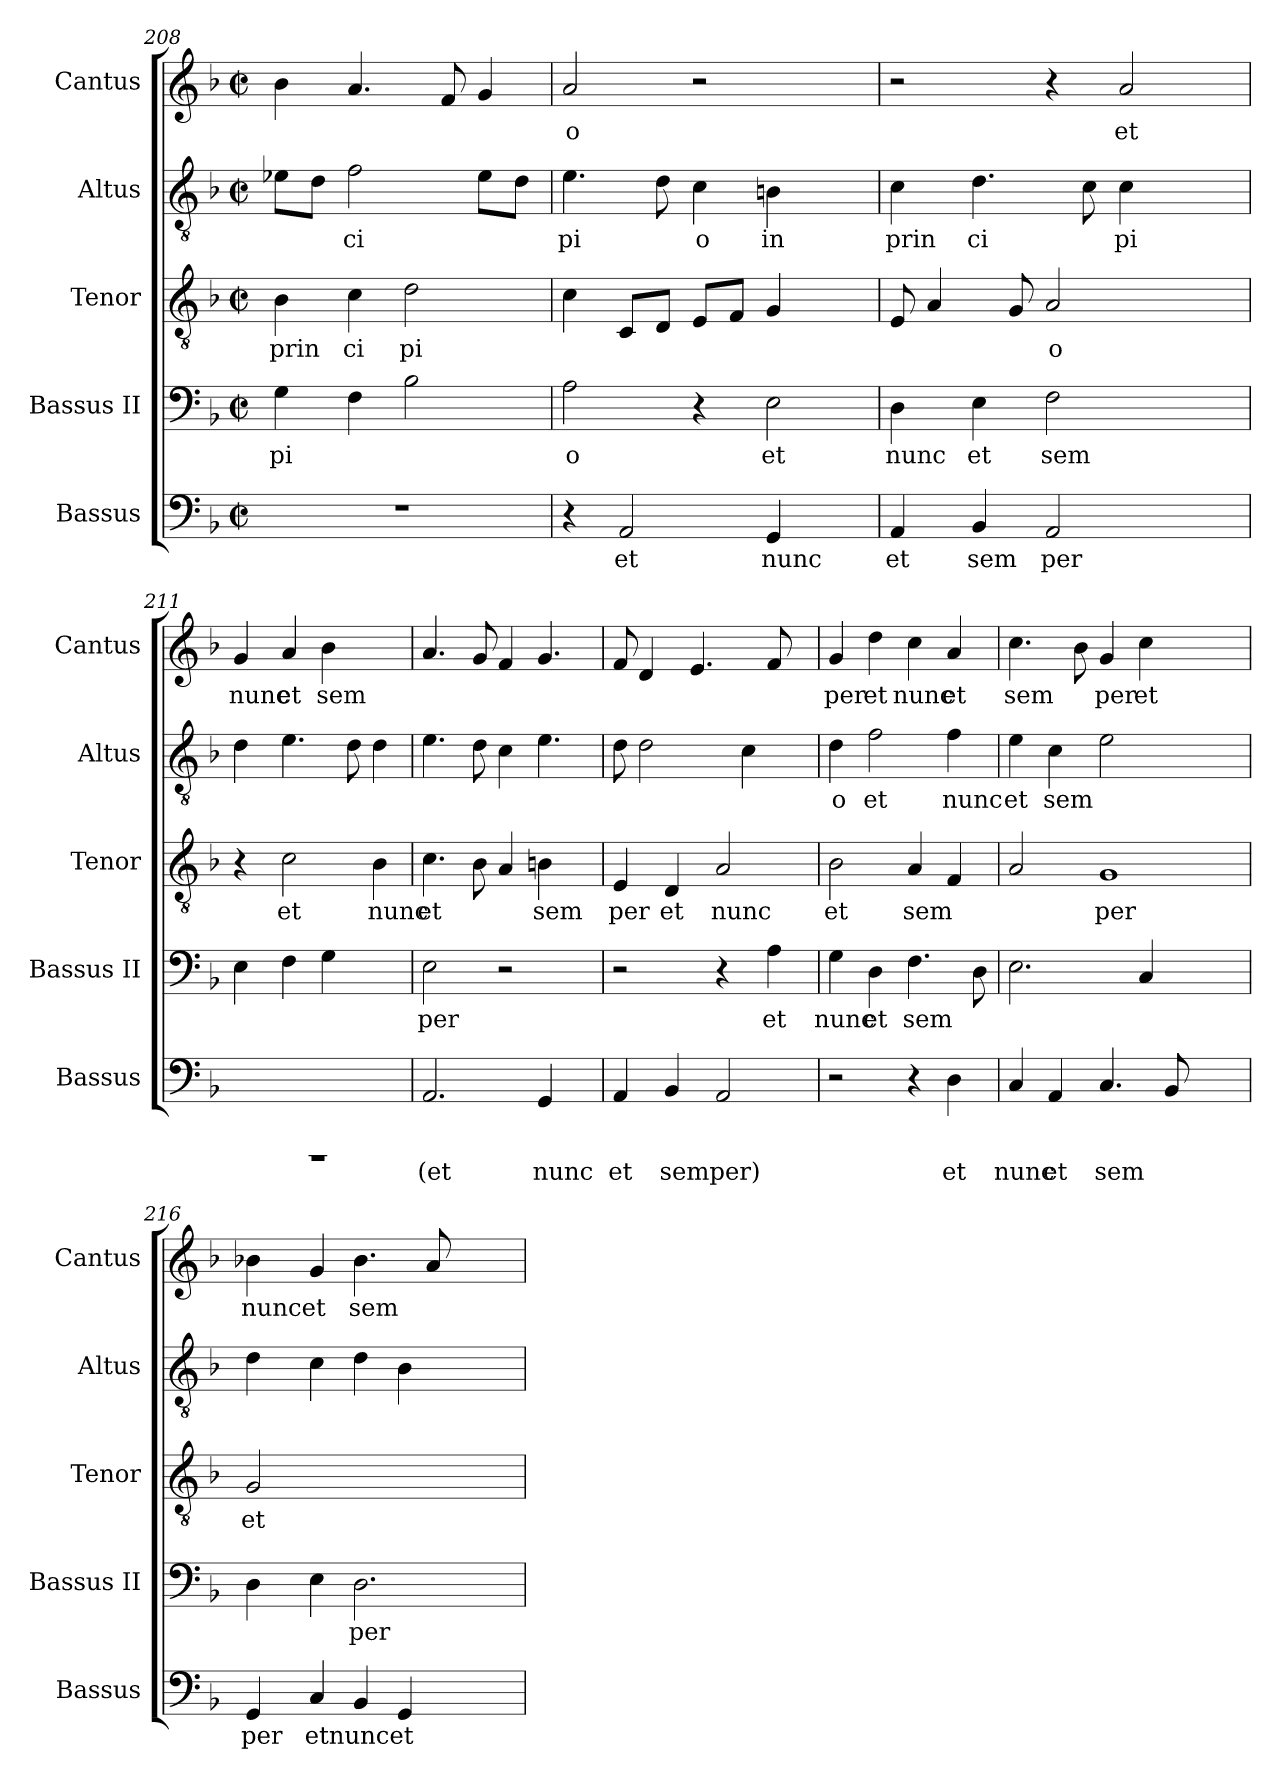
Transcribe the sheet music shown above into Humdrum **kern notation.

**kern	**text	**kern	**text	**kern	**text	**kern	**text	**kern	**text
*part5	*part5	*part4	*part4	*part3	*part3	*part2	*part2	*part1	*part1
*staff5	*staff5	*staff4	*staff4	*staff3	*staff3	*staff2	*staff2	*staff1	*staff1
*I"Bassus	*	*I"Bassus II	*	*I"Tenor	*	*I"Altus	*	*I"Cantus	*
*I'Bassus	*	*I'Bassus II	*	*I'Tenor	*	*I'Altus	*	*I'Cantus	*
*clefF4	*	*clefF4	*	*clefGv2	*	*clefGv2	*	*clefG2	*
*k[b-]	*	*k[b-]	*	*k[b-]	*	*k[b-]	*	*k[b-]	*
*F:	*	*F:	*	*F:	*	*F:	*	*F:	*
*M2/2	*	*M2/2	*	*M2/2	*	*M2/2	*	*M2/2	*
*met(c|)	*	*met(c|)	*	*met(c|)	*	*met(c|)	*	*met(c|)	*
=208	=208	=208	=208	=208	=208	=208	=208	=208	=208
!	!	!	!LO:LY:b:cj	!	!LO:LY:b:cj	!	!	!	!
1r	.	4G\	pi	4B-\	prin	8e-\L	.	4b-\	.
.	.	.	.	.	.	8d\J	.	.	.
!	!	!	!	!	!LO:LY:b:cj	!	!LO:LY:b:cj	!	!
.	.	4F\	.	4c\	ci	2f\	ci	4.a/	.
!	!	!	!	!	!LO:LY:b:cj	!	!	!	!
.	.	2B-\	.	2d\	pi	.	.	.	.
.	.	.	.	.	.	.	.	8f/	.
.	.	.	.	.	.	8e-\L	.	4g/	.
.	.	.	.	.	.	8d\J	.	.	.
=209	=209	=209	=209	=209	=209	=209	=209	=209	=209
!	!	!	!LO:LY:b:cj	!	!	!	!LO:LY:b:cj	!	!LO:LY:b:cj
4r	.	2A\	o	4c\	.	4.e\	pi	2a/	o
!	!LO:LY:b:cj	!	!	!	!	!	!	!	!
2AA/	et	.	.	8C/L	.	.	.	.	.
.	.	.	.	8D/J	.	8d\	.	.	.
!	!	!	!	!	!	!	!LO:LY:b:cj	!	!
.	.	4r	.	8E/L	.	4c\	o	2r	.
.	.	.	.	8F/J	.	.	.	.	.
!	!LO:LY:b:cj	!	!LO:LY:b:cj	!	!	!	!LO:LY:b:cj	!	!
4GG/	nunc	2E\	et	4G/	.	4B\	in	.	.
4ryy	.	.	.	4ryy	.	4ryy	.	4ryy	.
!!LO:LB:g=z
=210	=210	=210	=210	=210	=210	=210	=210	=210	=210
!	!LO:LY:b:cj	!	!LO:LY:b:cj	!	!	!	!LO:LY:b:cj	!	!
*	*	*	*	*^	*	*	*	*	*
4AA/	et	4D\	nunc	8E/	8ryy	.	4c\	prin	2r	.
.	.	.	.	4A/	64ryy	.	.	.	.	.
.	.	.	.	.	1ryy	.	.	.	.	.
!	!LO:LY:b:cj	!	!LO:LY:b:cj	!	!	!	!	!LO:LY:b:cj	!	!
4BB-/	sem	4E\	et	.	.	.	4.d\	ci	.	.
.	.	.	.	8G/	.	.	.	.	.	.
!	!LO:LY:b:cj	!	!LO:LY:b	!	!	!LO:LY:b:cj	!	!	!	!
2AA/	per	2F\	sem	2A/	.	o	.	.	4r	.
.	.	.	.	.	.	.	8c\	.	.	.
!	!	!	!	!	!	!	!	!LO:LY:b:cj	!	!LO:LY:b:cj
.	.	.	.	.	.	.	4c\	pi	2a/	et
4ryy	.	4ryy	.	4ryy	.	.	4ryy	.	.	.
.	.	.	.	.	16..ryy	.	.	.	.	.
=211	=211	=211	=211	=211	=211	=211	=211	=211	=211	=211
!LO:N:vis=1	!	!	!	!	!	!	!	!	!	!LO:LY:b:cj
*	*	*	*	*v	*v	*	*	*	*	*
1rEEE	.	4E\	.	4r	.	4d\	.	4g/	nunc
!	!	!	!	!	!LO:LY:b:cj	!	!	!	!LO:LY:b:cj
.	.	4F\	.	2c\	et	4.e\	.	4a/	et
!	!	!	!	!	!	!	!	!	!LO:LY:b
.	.	4G\	.	.	.	.	.	4b-\	sem
.	.	.	.	.	.	8d\	.	.	.
!	!	!	!	!	!LO:LY:b:cj	!	!	!	!
.	.	4ryy	.	4B-\	nunc	4d\	.	4ryy	.
=212	=212	=212	=212	=212	=212	=212	=212	=212	=212
!	!LO:LY:b:cj	!	!LO:LY:b:cj	!	!LO:LY:b:cj	!	!	!	!
2.AA/	(et	2E\	per	4.c\	et	4.e\	.	4.a/	.
.	.	.	.	8B-\	.	8d\	.	8g/	.
.	.	2r	.	4A/	.	4c\	.	4f/	.
!	!LO:LY:b:cj	!	!	!	!LO:LY:b:cj	!	!	!	!
4GG/	nunc	.	.	4B\	sem	4.e\	.	4.g/	.
8ryy	.	8ryy	.	8ryy	.	.	.	.	.
=213	=213	=213	=213	=213	=213	=213	=213	=213	=213
!	!LO:LY:b:cj	!	!	!	!LO:LY:b:cj	!	!	!	!
4AA/	et	2r	.	4E/	per	8d\	.	8f/	.
.	.	.	.	.	.	2d\	.	4d/	.
!	!LO:LY:b	!	!	!	!LO:LY:b:cj	!	!	!	!
4BB-/	semper)	.	.	4D/	et	.	.	.	.
.	.	.	.	.	.	.	.	4.e/	.
!	!	!	!	!	!LO:LY:b:cj	!	!	!	!
2AA/	.	4r	.	2A/	nunc	.	.	.	.
.	.	.	.	.	.	4c\	.	.	.
!	!	!	!LO:LY:b:cj	!	!	!	!	!	!
.	.	4A\	et	.	.	.	.	8f/	.
.	.	.	.	.	.	8ryy	.	8ryy	.
=214	=214	=214	=214	=214	=214	=214	=214	=214	=214
!	!	!	!LO:LY:b:cj	!	!LO:LY:b:cj	!	!LO:LY:b:cj	!	!LO:LY:b:cj
2r	.	4G\	nunc	2B-\	et	4d\	o	4g/	per
!	!	!	!LO:LY:b:cj	!	!	!	!LO:LY:b:cj	!	!LO:LY:b:cj
.	.	4D\	et	.	.	2f\	et	4dd\	et
!	!	!	!LO:LY:b	!	!LO:LY:b	!	!	!	!LO:LY:b:cj
4r	.	4.F\	sem	4A/	sem	.	.	4cc\	nunc
!	!LO:LY:b:cj	!	!	!	!	!	!LO:LY:b:cj	!	!LO:LY:b:cj
4D\	et	.	.	4F/	.	4f\	nunc	4a/	et
.	.	8D\	.	.	.	.	.	.	.
=215	=215	=215	=215	=215	=215	=215	=215	=215	=215
!	!LO:LY:b:cj	!	!	!	!	!	!LO:LY:b:cj	!	!LO:LY:b
4C/	nunc	2.E\	.	2A/	.	4e\	et	4.cc\	sem
!	!LO:LY:b:cj	!	!	!	!	!	!LO:LY:b	!	!
4AA/	et	.	.	.	.	4c\	sem	.	.
.	.	.	.	.	.	.	.	8b-\	.
!	!LO:LY:b	!	!	!	!LO:LY:b:cj	!	!	!	!LO:LY:b:cj
4.C/	sem	.	.	1G	per	2e\	.	4g/	per
!	!	!	!	!	!	!	!	!	!LO:LY:b:cj
.	.	4C/	.	.	.	.	.	4cc\	et
8BB-/	.	.	.	.	.	.	.	.	.
2ryy	.	2ryy	.	.	.	2ryy	.	2ryy	.
!!LO:PB:g=z
=216	=216	=216	=216	=216	=216	=216	=216	=216	=216
!	!LO:LY:b:cj	!	!	!	!LO:LY:b:cj	!	!	!	!LO:LY:b:cj
*	*	*^	*	*	*	*^	*	*	*
4GG/	per	4D\	16..ryy	.	2G/	et	4d\	8ryy	.	4b-X\	nuncet
.	.	.	1ryy	.	.	.	.	.	.	.	.
.	.	.	.	.	.	.	.	1ryy	.	.	.
!	!LO:LY:b	!	!	!	!	!	!	!	!	!	!
4C/	etnuncet	4E\	.	.	.	.	4c\	.	.	4g/	.
!	!	!	!	!LO:LY:b:cj	!	!	!	!	!	!	!LO:LY:b
4BB-/	.	2.D\	.	per	2.ryy	.	4d\	.	.	4.b-\	sem
4GG/	.	.	.	.	.	.	4B-\	.	.	.	.
.	.	.	.	.	.	.	.	.	.	8a/	.
4ryy	.	.	.	.	.	.	4ryy	.	.	4ryy	.
.	.	.	8ryy	.	.	.	.	.	.	.	.
.	.	.	.	.	.	.	.	8ryy	.	.	.
.	.	.	64ryy	.	.	.	.	.	.	.	.
*	*	*v	*v	*	*	*	*v	*v	*	*	*
=	=	=	=	=	=	=	=	=	=
*-	*-	*-	*-	*-	*-	*-	*-	*-	*-
